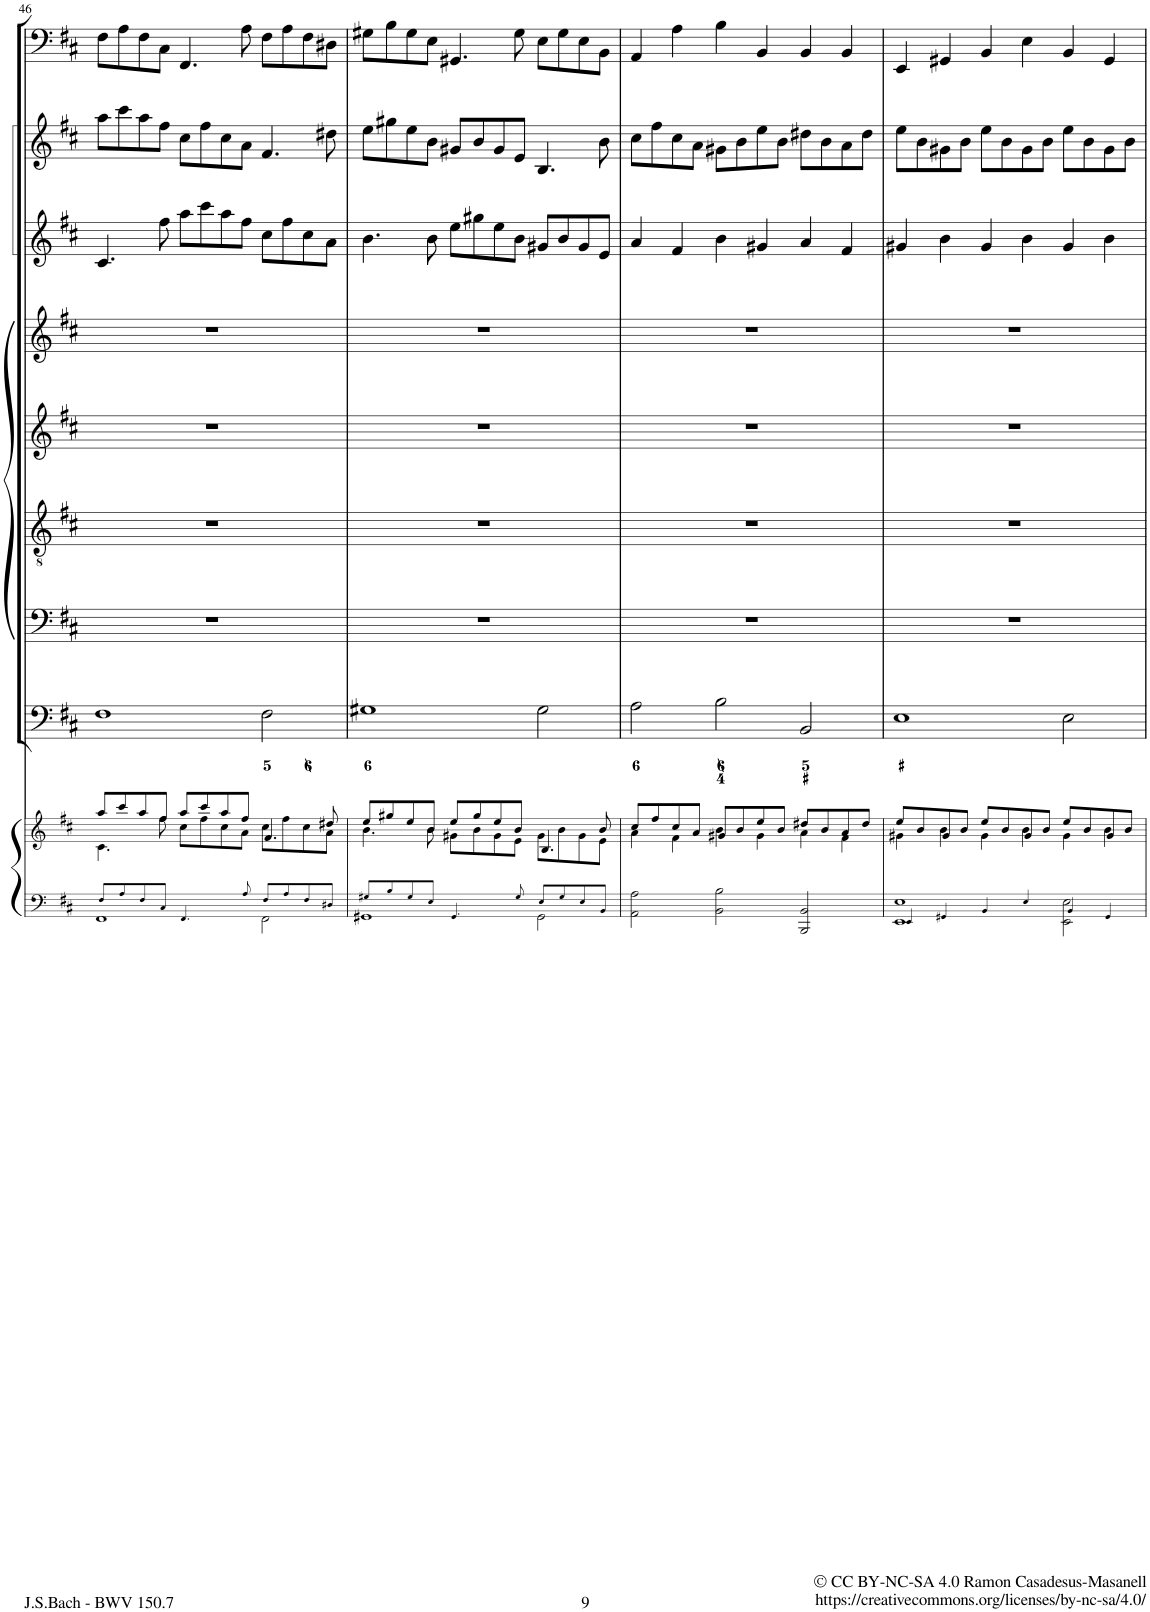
**kern	**kern	**kern	**kern	**kern	**kern	**kern	**kern	**kern	**kern
*part9	*part9	*part8	*part7	*part6	*part5	*part4	*part3	*part2	*part1
*staff10	*staff9	*staff8	*staff7	*staff6	*staff5	*staff4	*staff3	*staff2	*staff1
*I"Piano reduction	*	*I"Continuo	*I"Basso	*I"Tenore	*I"Alto	*I"Soprano	*I"Violino II	*I"Violino I	*I"Fagotto
*I'Pno	*	*	*	*	*	*	*I'Vln	*I'Vln	*
!!LO:PB:g=z
*clefF4	*clefG2	*clefF4	*clefF4	*clefGv2	*clefG2	*clefG2	*clefG2	*clefG2	*clefF4
*k[f#c#]	*k[f#c#]	*k[f#c#]	*k[f#c#]	*k[f#c#]	*k[f#c#]	*k[f#c#]	*k[f#c#]	*k[f#c#]	*k[f#c#]
*M3/2	*M3/2	*M3/2	*M3/2	*M3/2	*M3/2	*M3/2	*M3/2	*M3/2	*M3/2
=46	=46	=46	=46	=46	=46	=46	=46	=46	=46
*^	*^	*	*	*	*	*	*	*	*
8F#!/L	1FF#	8aa/L	4.c#\	1F#	1.r	1.r	1.r	1.r	4.c#/	8aa\L	8F#\L
8A!/	.	8ccc#/	.	.	.	.	.	.	.	8ccc#\	8A\
8F#!/	.	8aa/	.	.	.	.	.	.	.	8aa\	8F#\
8C#!/J	.	8ff#/J	8ff#\	.	.	.	.	.	8ff#\	8ff#\J	8C#\J
4.FF#!/	.	8aa/L	8cc#\L	.	.	.	.	.	8aa\L	8cc#\L	4.FF#/
.	.	8ccc#/	8ff#\	.	.	.	.	.	8ccc#\	8ff#\	.
.	.	8aa/	8cc#\	.	.	.	.	.	8aa\	8cc#\	.
8A!/	.	8ff#/J	8a\J	.	.	.	.	.	8ff#\J	8a\J	8A\
8F#!/L	2FF#\	4.f#/	8cc#\L	2F#\	.	.	.	.	8cc#\L	4.f#/	8F#\L
8A!/	.	.	8ff#\	.	.	.	.	.	8ff#\	.	8A\
8F#!/	.	.	8cc#\	.	.	.	.	.	8cc#\	.	8F#\
8D#X!/J	.	8dd#X/	8a\J	.	.	.	.	.	8a\J	8dd#X\	8D#X\J
=47	=47	=47	=47	=47	=47	=47	=47	=47	=47	=47	=47
8G#X!/L	1GG#X	8ee/L	4.b\	1G#X	1.r	1.r	1.r	1.r	4.b\	8ee\L	8G#X\L
8B!/	.	8gg#X/	.	.	.	.	.	.	.	8gg#X\	8B\
8G#!/	.	8ee/	.	.	.	.	.	.	.	8ee\	8G#\
8E!/J	.	8b/J	8b\	.	.	.	.	.	8b\	8b\J	8E\J
4.GG#!/	.	8ee/L	8g#X\L	.	.	.	.	.	8ee\L	8g#X/L	4.GG#X/
.	.	8gg#/	8b\	.	.	.	.	.	8gg#X\	8b/	.
.	.	8ee/	8g#\	.	.	.	.	.	8ee\	8g#/	.
8G#!/	.	8b/J	8e\J	.	.	.	.	.	8b\J	8e/J	8G#\
8E!/L	2GG#\	4.B/	8g#\L	2G#\	.	.	.	.	8g#X/L	4.B/	8E\L
8G#!/	.	.	8b\	.	.	.	.	.	8b/	.	8G#\
8E!/	.	.	8g#\	.	.	.	.	.	8g#/	.	8E\
8BB!/J	.	8b/	8e\J	.	.	.	.	.	8e/J	8b\	8BB\J
*v	*v	*	*	*	*	*	*	*	*	*	*
=48	=48	=48	=48	=48	=48	=48	=48	=48	=48	=48
2AA\ 2A\	8cc#/L	4a\	2A\	1.r	1.r	1.r	1.r	4a/	8cc#\L	4AA/
.	8ff#/	.	.	.	.	.	.	.	8ff#\	.
.	8cc#/	4f#\	.	.	.	.	.	4f#/	8cc#\	4A\
.	8a/J	.	.	.	.	.	.	.	8a\J	.
2BB\ 2B\	8g#X/L	4b\	2B\	.	.	.	.	4b\	8g#X\L	4B\
.	8b/	.	.	.	.	.	.	.	8b\	.
.	8ee/	4g#\	.	.	.	.	.	4g#X/	8ee\	4BB/
.	8b/J	.	.	.	.	.	.	.	8b\J	.
2BBB/ 2BB/	8dd#X/L	4a\	2BB/	.	.	.	.	4a/	8dd#X\L	4BB/
.	8b/	.	.	.	.	.	.	.	8b\	.
.	8a/	4f#\	.	.	.	.	.	4f#/	8a\	4BB/
.	8dd#/J	.	.	.	.	.	.	.	8dd#\J	.
=49	=49	=49	=49	=49	=49	=49	=49	=49	=49	=49
*^	*	*	*	*	*	*	*	*	*	*
4EE!/	1EE 1E	8ee/L	4g#X\	1E	1.r	1.r	1.r	1.r	4g#X/	8ee\L	4EE/
.	.	8b/	.	.	.	.	.	.	.	8b\	.
4GG#X!/	.	8g#/	4b\	.	.	.	.	.	4b\	8g#X\	4GG#X/
.	.	8b/J	.	.	.	.	.	.	.	8b\J	.
4BB!/	.	8ee/L	4g#\	.	.	.	.	.	4g#/	8ee\L	4BB/
.	.	8b/	.	.	.	.	.	.	.	8b\	.
4E!/	.	8g#/	4b\	.	.	.	.	.	4b\	8g#\	4E\
.	.	8b/J	.	.	.	.	.	.	.	8b\J	.
4BB!/	2EE\ 2E\	8ee/L	4g#\	2E\	.	.	.	.	4g#/	8ee\L	4BB/
.	.	8b/	.	.	.	.	.	.	.	8b\	.
4GG#!/	.	8g#/	4b\	.	.	.	.	.	4b\	8g#\	4GG#/
.	.	8b/J	.	.	.	.	.	.	.	8b\J	.
*v	*v	*	*	*	*	*	*	*	*	*	*
*	*v	*v	*	*	*	*	*	*	*	*
=	=	=	=	=	=	=	=	=	=
*-	*-	*-	*-	*-	*-	*-	*-	*-	*-
